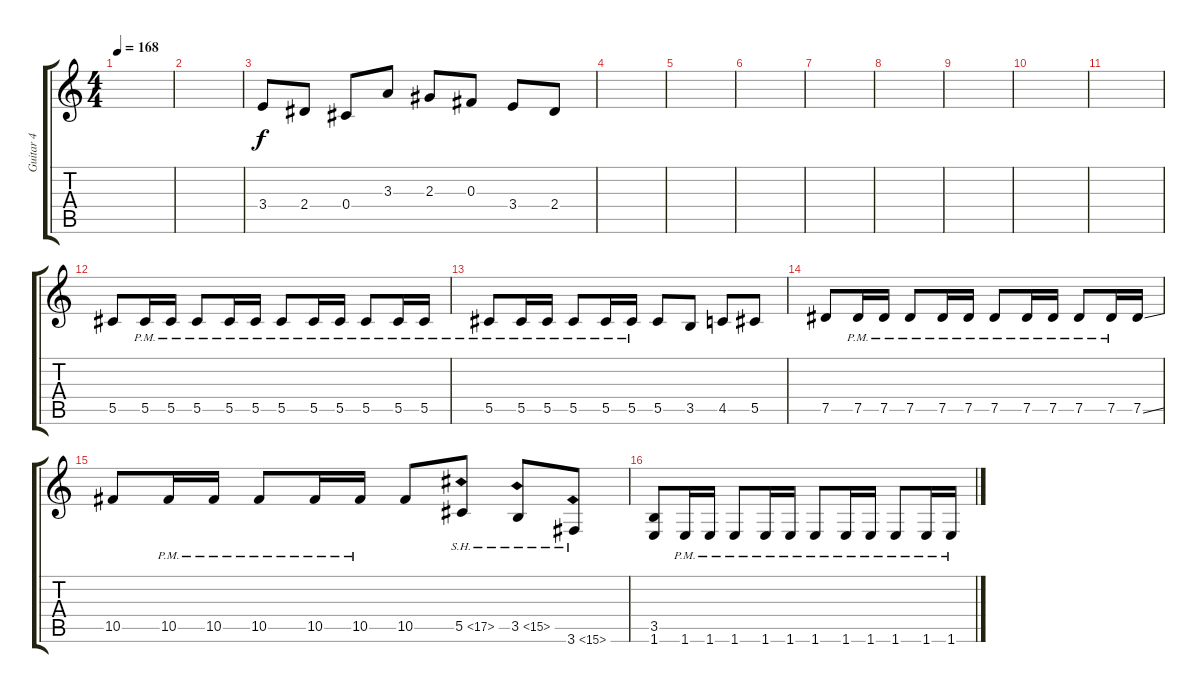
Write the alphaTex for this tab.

\track ("Guitar 4" "Guitar 4") {instrument distortionguitar}
\staff {score tabs}
\tuning (Eb4 Bb3 Gb3 Db3 Ab2 Eb2) {hide}
\ts (4 4)
\tempo 168
\clef g2
\ks c
|
|
3.4.8 2.4.8 0.4.8 3.3.8 2.3.8 0.3.8 3.4.8 2.4.8 |
|
|
|
|
|
|
|
|
5.5.8 5.5{pm}.16 5.5{pm}.16 5.5{pm}.8 5.5{pm}.16 5.5{pm}.16 5.5{pm}.8 5.5{pm}.16 5.5{pm}.16 5.5{pm}.8 5.5{pm}.16 5.5{pm}.16 |
5.5{pm}.8 5.5{pm}.16 5.5{pm}.16 5.5{pm}.8 5.5{pm}.16 5.5{pm}.16 5.5.8 3.5.8 4.5.8 5.5.8 |
7.5.8 7.5{pm}.16 7.5{pm}.16 7.5{pm}.8 7.5{pm}.16 7.5{pm}.16 7.5{pm}.8 7.5{pm}.16 7.5{pm}.16 7.5{pm}.8 7.5{pm}.16 7.5{ss}.16 |
10.5.8 10.5{pm}.16 10.5{pm}.16 10.5{pm}.8 10.5{pm}.16 10.5{pm}.16 10.5.8 5.5{sh 12}.8 3.5{sh 12}.8 3.6{sh 12}.8 |
(3.5 1.6).8 1.6{pm}.16 1.6{pm}.16 1.6{pm}.8 1.6{pm}.16 1.6{pm}.16 1.6{pm}.8 1.6{pm}.16 1.6{pm}.16 1.6{pm}.8 1.6{pm}.16 1.6{pm}.16
